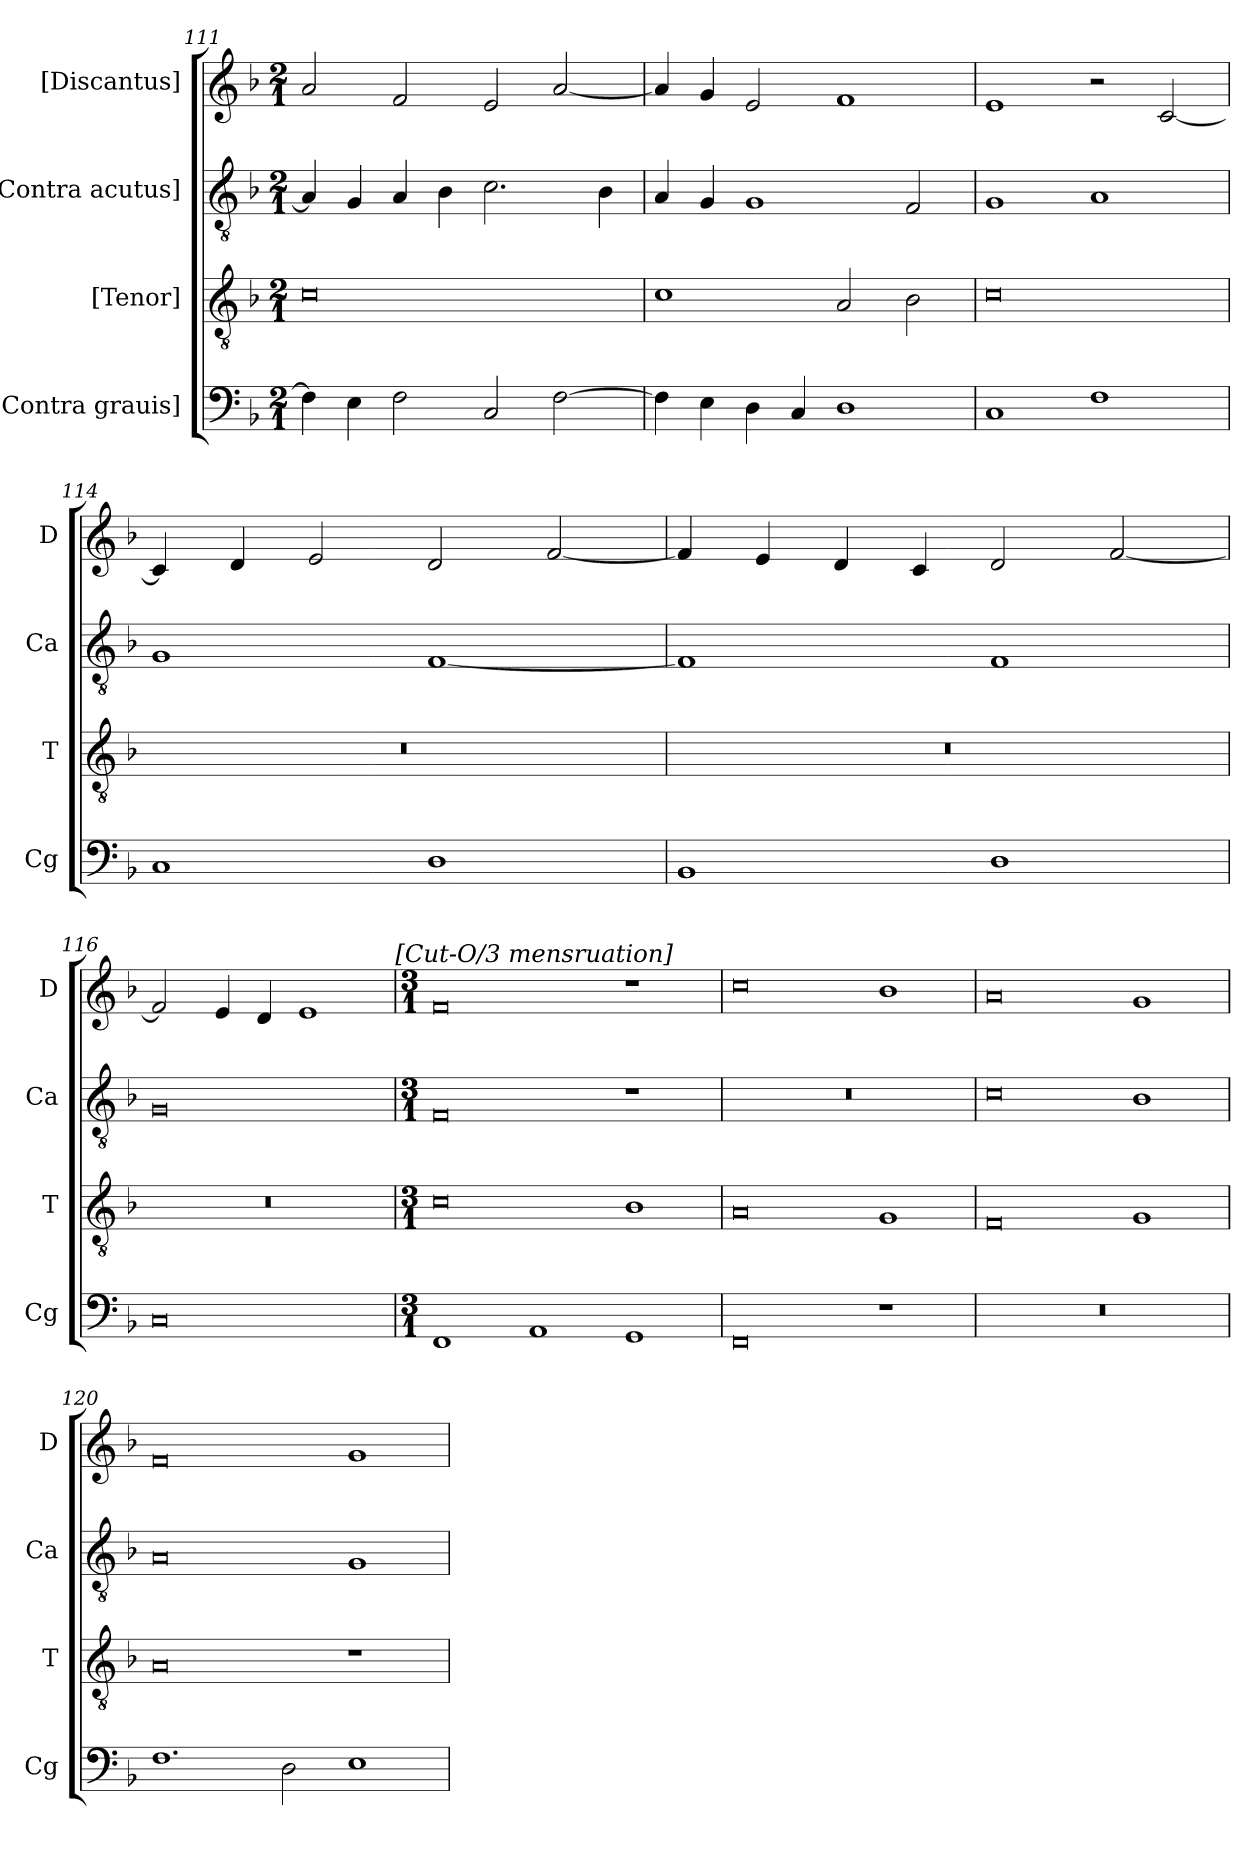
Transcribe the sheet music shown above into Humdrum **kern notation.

**kern	**kern	**kern	**kern
*part4	*part3	*part2	*part1
*staff4	*staff3	*staff2	*staff1
*I"[Contra grauis]	*I"[Tenor]	*I"[Contra acutus]	*I"[Discantus]
*I'Cg	*I'T	*I'Ca	*I'D
*clefF4	*clefGv2	*clefGv2	*clefG2
*k[b-]	*k[b-]	*k[b-]	*k[b-]
*F:	*F:	*F:	*F:
*M2/1	*M2/1	*M2/1	*M2/1
=111	=111	=111	=111
4F]	0c	4A]	2a
4E	.	4G	.
2F	.	4A	2f
.	.	4B-	.
2C	.	2.c	2e
[2F	.	.	[2a
.	.	4B-	.
=112	=112	=112	=112
4F]	1c	4A	4a]
4E	.	4G	4g
4D	.	1G	2e
4C	.	.	.
1D	2A	.	1f
.	2B-	2F	.
=113	=113	=113	=113
1C	0c	1G	1e
1F	.	1A	2r
.	.	.	[2c
=114	=114	=114	=114
1C	0r	1G	4c]
.	.	.	4d
.	.	.	2e
1D	.	[1F	2d
.	.	.	[2f
=115	=115	=115	=115
1BB-	0r	1F]	4f]
.	.	.	4e
.	.	.	4d
.	.	.	4c
1D	.	1F	2d
.	.	.	[2f
=116	=116	=116	=116
0C	0r	0G	2f]
.	.	.	4e
.	.	.	4d
.	.	.	1e
!	!	!	!LO:TX:a:t=[Cut-O/3 mensruation]
=117	=117	=117	=117
*M3/1	*M3/1	*M3/1	*M3/1
1FF	0c	0F	0f
1AA	.	.	.
1GG	1B-	1r	1r
=118	=118	=118	=118
0FF	0A	0.r	0cc
1r	1G	.	1b-
=119	=119	=119	=119
0.r	0F	0c	0a
.	1G	1B-	1g
=120	=120	=120	=120
1.F	0A	0A	0f
2D	.	.	.
1E	1r	1G	1g
=	=	=	=
*-	*-	*-	*-
